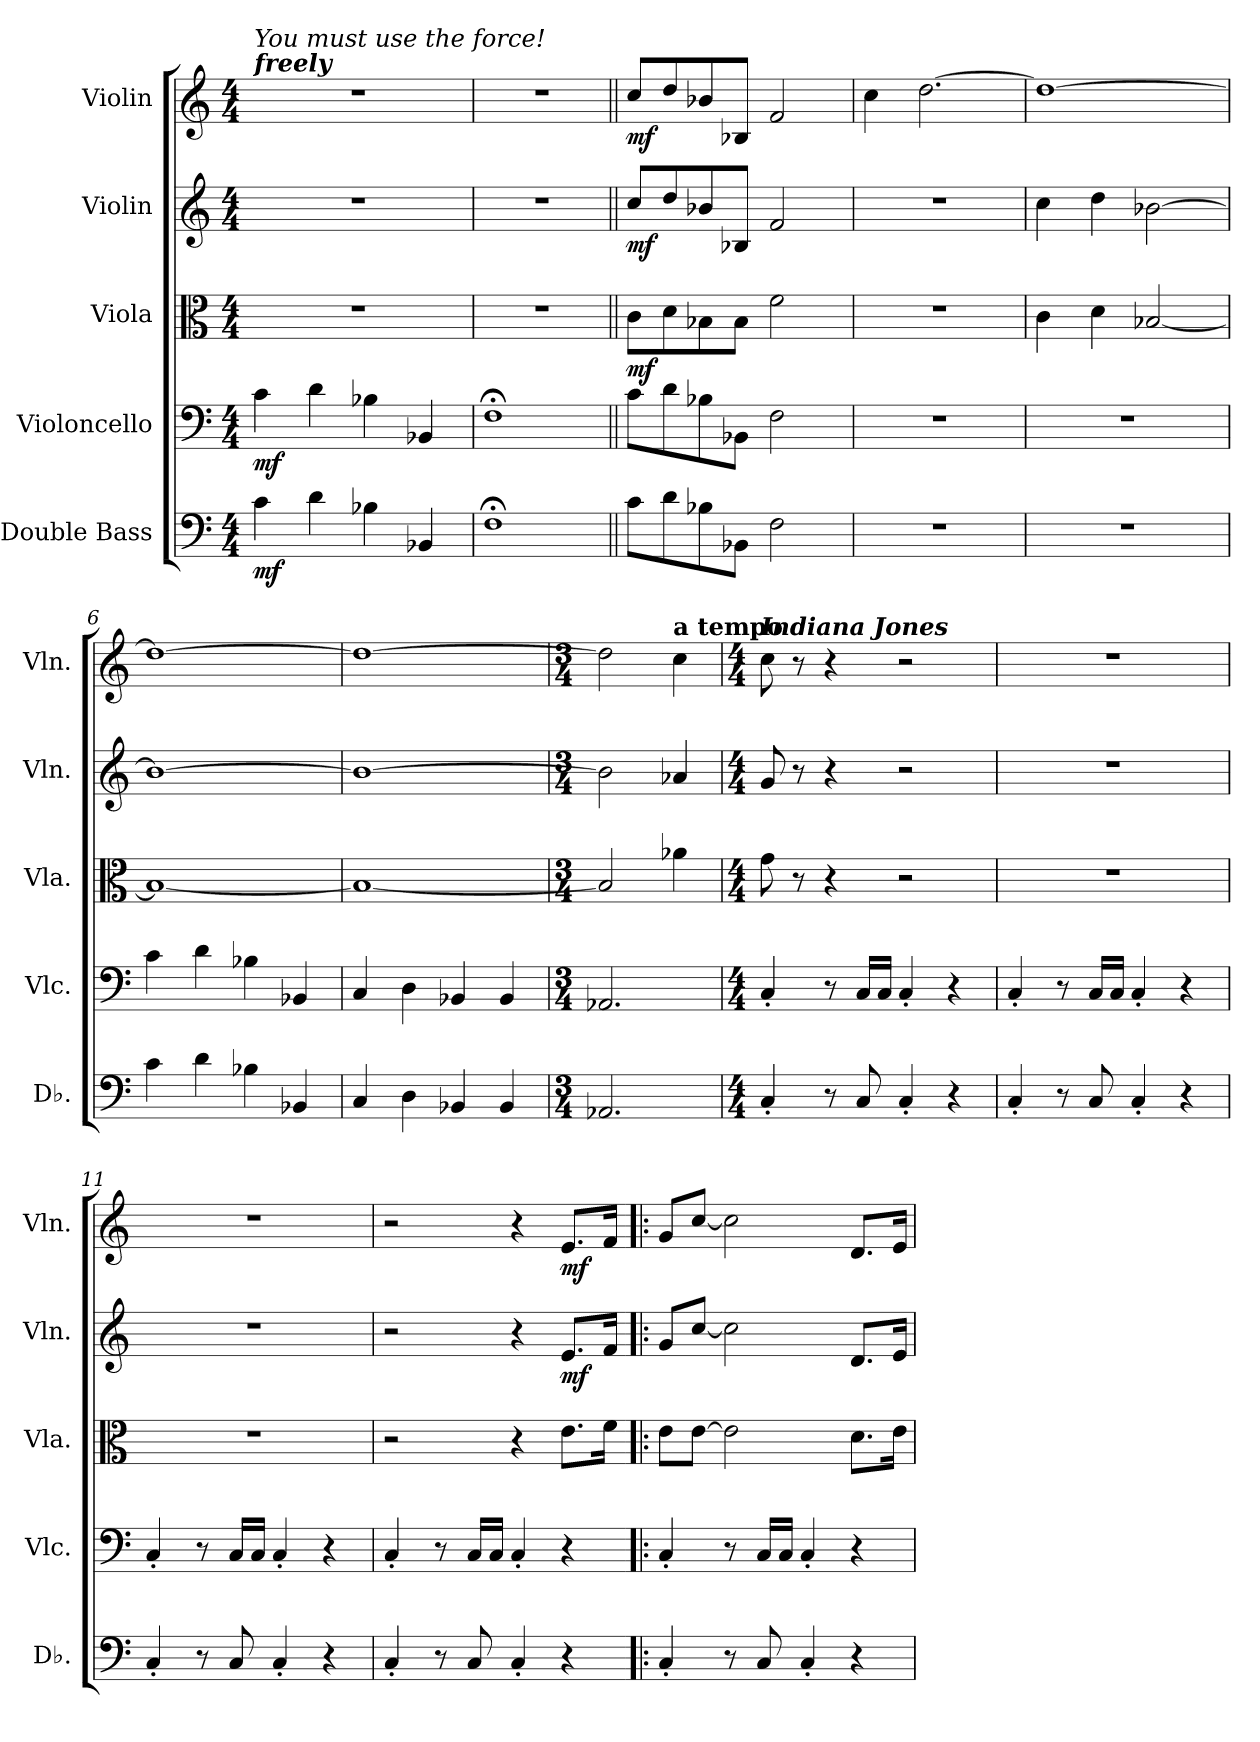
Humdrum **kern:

**kern	**dynam	**kern	**dynam	**kern	**dynam	**kern	**dynam	**kern	**dynam
*part5	*part5	*part4	*part4	*part3	*part3	*part2	*part2	*part1	*part1
*staff5	*staff5	*staff4	*staff4	*staff3	*staff3	*staff2	*staff2	*staff1	*staff1
*I"Double Bass	*	*I"Violoncello	*	*I"Viola	*	*I"Violin	*	*I"Violin	*
*I'Db.	*	*I'Vlc.	*	*I'Vla.	*	*I'Vln.	*	*I'Vln.	*
*clefF4	*	*clefF4	*	*clefC3	*	*clefG2	*	*clefG2	*
*ITrd7c12	*	*	*	*	*	*	*	*	*
*k[]	*	*k[]	*	*k[]	*	*k[]	*	*k[]	*
*M4/4	*	*M4/4	*	*M4/4	*	*M4/4	*	*M4/4	*
=1	=1	=1	=1	=1	=1	=1	=1	=1	=1
!	!	!	!	!	!	!	!	!LO:TX:a:Bi:t=freely	!
!	!	!	!	!	!	!	!	!LO:TX:a:i:t=You must use the force!	!
!	!LO:DY:b	!	!LO:DY:b	!	!	!	!	!	!
4C\	mf	4c\	mf	1r	.	1r	.	1r	.
4D\	.	4d\	.	.	.	.	.	.	.
4BB-X\	.	4B-X\	.	.	.	.	.	.	.
4BBB-X/	.	4BB-X/	.	.	.	.	.	.	.
=2	=2	=2	=2	=2	=2	=2	=2	=2	=2
1FF;<	.	1F;<	.	1r	.	1r	.	1r	.
=3||	=3||	=3||	=3||	=3||	=3||	=3||	=3||	=3||	=3||
!	!	!	!	!	!LO:DY:b	!	!LO:DY:b	!	!LO:DY:b
8C\L	.	8c\L	.	8c\L	mf	8cc/L	mf	8cc/L	mf
8D\	.	8d\	.	8d\	.	8dd/	.	8dd/	.
8BB-X\	.	8B-X\	.	8B-X\	.	8b-X/	.	8b-X/	.
8BBB-X\J	.	8BB-X\J	.	8B-\J	.	8B-X/J	.	8B-X/J	.
2FF\	.	2F\	.	2f\	.	2f/	.	2f/	.
=4	=4	=4	=4	=4	=4	=4	=4	=4	=4
1r	.	1r	.	1r	.	1r	.	4cc\	.
.	.	.	.	.	.	.	.	[2.dd\	.
=5	=5	=5	=5	=5	=5	=5	=5	=5	=5
1r	.	1r	.	4c\	.	4cc\	.	1dd_	.
.	.	.	.	4d\	.	4dd\	.	.	.
.	.	.	.	[2B-X/	.	[2b-X\	.	.	.
=6	=6	=6	=6	=6	=6	=6	=6	=6	=6
4C\	.	4c\	.	1B-_	.	1b-_	.	1dd_	.
4D\	.	4d\	.	.	.	.	.	.	.
4BB-X\	.	4B-X\	.	.	.	.	.	.	.
4BBB-X/	.	4BB-X/	.	.	.	.	.	.	.
!!LO:LB:g=z
=7	=7	=7	=7	=7	=7	=7	=7	=7	=7
4CC/	.	4C/	.	1B-_	.	1b-_	.	1dd_	.
4DD\	.	4D\	.	.	.	.	.	.	.
4BBB-X/	.	4BB-X/	.	.	.	.	.	.	.
4BBB-/	.	4BB-/	.	.	.	.	.	.	.
=8	=8	=8	=8	=8	=8	=8	=8	=8	=8
*M3/4	*	*M3/4	*	*M3/4	*	*M3/4	*	*M3/4	*
2.AAA-X/	.	2.AA-X/	.	2B-/]	.	2b-\]	.	2dd\]	.
!	!	!	!	!	!	!	!	!LO:TX:a:B:t=a tempo	!
.	.	.	.	4a-X\	.	4a-X/	.	4cc\	.
=9	=9	=9	=9	=9	=9	=9	=9	=9	=9
*M4/4	*	*M4/4	*	*M4/4	*	*M4/4	*	*M4/4	*
!	!	!	!	!	!	!	!	!LO:TX:a:Bi:t=Indiana Jones	!
4CC'/	.	4C'/	.	8g\	.	8g/	.	8cc\	.
.	.	.	.	8r	.	8r	.	8r	.
8r	.	8r	.	4r	.	4r	.	4r	.
8CC/	.	16C/LL	.	.	.	.	.	.	.
.	.	16C/JJ	.	.	.	.	.	.	.
4CC'/	.	4C'/	.	2r	.	2r	.	2r	.
4r	.	4r	.	.	.	.	.	.	.
=10	=10	=10	=10	=10	=10	=10	=10	=10	=10
4CC'/	.	4C'/	.	1r	.	1r	.	1r	.
8r	.	8r	.	.	.	.	.	.	.
8CC/	.	16C/LL	.	.	.	.	.	.	.
.	.	16C/JJ	.	.	.	.	.	.	.
4CC'/	.	4C'/	.	.	.	.	.	.	.
4r	.	4r	.	.	.	.	.	.	.
=11	=11	=11	=11	=11	=11	=11	=11	=11	=11
4CC'/	.	4C'/	.	1r	.	1r	.	1r	.
8r	.	8r	.	.	.	.	.	.	.
8CC/	.	16C/LL	.	.	.	.	.	.	.
.	.	16C/JJ	.	.	.	.	.	.	.
4CC'/	.	4C'/	.	.	.	.	.	.	.
4r	.	4r	.	.	.	.	.	.	.
!!LO:PB:g=z
=12	=12	=12	=12	=12	=12	=12	=12	=12	=12
4CC'/	.	4C'/	.	2r	.	2r	.	2r	.
8r	.	8r	.	.	.	.	.	.	.
8CC/	.	16C/LL	.	.	.	.	.	.	.
.	.	16C/JJ	.	.	.	.	.	.	.
4CC'/	.	4C'/	.	4r	.	4r	.	4r	.
!	!	!	!	!	!	!	!LO:DY:b	!	!LO:DY:b
4r	.	4r	.	8.e\L	.	8.e/L	mf	8.e/L	mf
.	.	.	.	16f\Jk	.	16f/Jk	.	16f/Jk	.
=13!|:	=13!|:	=13!|:	=13!|:	=13!|:	=13!|:	=13!|:	=13!|:	=13!|:	=13!|:
4CC'/	.	4C'/	.	8e\L	.	8g/L	.	8g/L	.
.	.	.	.	[8e\J	.	[8cc/J	.	[8cc/J	.
8r	.	8r	.	2e\]	.	2cc\]	.	2cc\]	.
8CC/	.	16C/LL	.	.	.	.	.	.	.
.	.	16C/JJ	.	.	.	.	.	.	.
4CC'/	.	4C'/	.	.	.	.	.	.	.
4r	.	4r	.	8.d\L	.	8.d/L	.	8.d/L	.
.	.	.	.	16e\Jk	.	16e/Jk	.	16e/Jk	.
=	=	=	=	=	=	=	=	=	=
*-	*-	*-	*-	*-	*-	*-	*-	*-	*-
